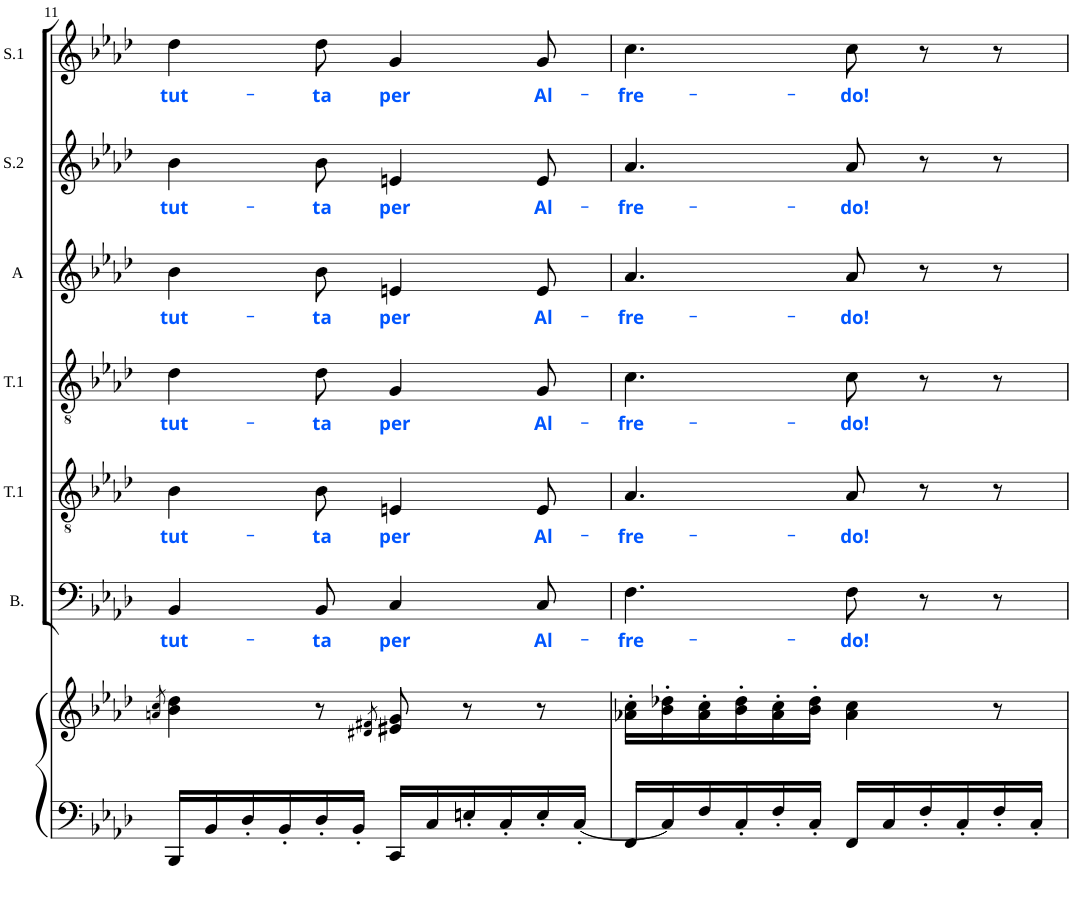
**kern	**kern	**kern	**text	**kern	**text	**kern	**text	**kern	**text	**kern	**text	**kern	**text
*part8	*part7	*part6	*part6	*part5	*part5	*part4	*part4	*part3	*part3	*part2	*part2	*part1	*part1
*staff8	*staff7	*staff6	*staff6	*staff5	*staff5	*staff4	*staff4	*staff3	*staff3	*staff2	*staff2	*staff1	*staff1
*	*	*I"Bass	*	*I"Tenor 2	*	*I"Tenor 1	*	*I"Alto	*	*I"Soprano 2	*	*I"Soprano 1	*
*	*	*I'B.	*	*I'T.1	*	*I'T.1	*	*I'A	*	*I'S.2	*	*I'S.1	*
!!LO:PB:g=z
*clefF4	*clefG2	*clefF4	*	*clefGv2	*	*clefGv2	*	*clefG2	*	*clefG2	*	*clefG2	*
*k[b-e-a-d-]	*k[b-e-a-d-]	*k[b-e-a-d-]	*	*k[b-e-a-d-]	*	*k[b-e-a-d-]	*	*k[b-e-a-d-]	*	*k[b-e-a-d-]	*	*k[b-e-a-d-]	*
*A-:	*A-:	*A-:	*	*A-:	*	*A-:	*	*A-:	*	*A-:	*	*A-:	*
*M6/8	*M6/8	*M6/8	*	*M6/8	*	*M6/8	*	*M6/8	*	*M6/8	*	*M6/8	*
=11	=11	=11	=11	=11	=11	=11	=11	=11	=11	=11	=11	=11	=11
.	8qan/ 8qcc/	.	.	.	.	.	.	.	.	.	.	.	.
!	!	!	!LO:LY:b:color=#0055FF	!	!LO:LY:b:color=#0055FF	!	!LO:LY:b:color=#0055FF	!	!LO:LY:b:color=#0055FF	!	!LO:LY:b:color=#0055FF	!	!LO:LY:b:color=#0055FF
16BBB-/LL	4b-\ 4dd-\	4BB-/	tut-	4B-\	tut-	4d-\	tut-	4b-\	tut-	4b-\	tut-	4dd-\	tut-
16BB-/	.	.	.	.	.	.	.	.	.	.	.	.	.
16D-'/	.	.	.	.	.	.	.	.	.	.	.	.	.
16BB-'/	.	.	.	.	.	.	.	.	.	.	.	.	.
!	!	!	!LO:LY:b:color=#0055FF	!	!LO:LY:b:color=#0055FF	!	!LO:LY:b:color=#0055FF	!	!LO:LY:b:color=#0055FF	!	!LO:LY:b:color=#0055FF	!	!LO:LY:b:color=#0055FF
16D-'/	8r	8BB-/	-ta	8B-\	-ta	8d-\	-ta	8b-\	-ta	8b-\	-ta	8dd-\	-ta
16BB-'/JJ	.	.	.	.	.	.	.	.	.	.	.	.	.
.	8qd#X/ 8qf#X/	.	.	.	.	.	.	.	.	.	.	.	.
!	!	!	!LO:LY:b:color=#0055FF	!	!LO:LY:b:color=#0055FF	!	!LO:LY:b:color=#0055FF	!	!LO:LY:b:color=#0055FF	!	!LO:LY:b:color=#0055FF	!	!LO:LY:b:color=#0055FF
16CC/LL	8e#X/ 8g/	4C/	per	4En/	per	4G/	per	4en/	per	4en/	per	4g/	per
16C/	.	.	.	.	.	.	.	.	.	.	.	.	.
16En'/	8r	.	.	.	.	.	.	.	.	.	.	.	.
16C'/	.	.	.	.	.	.	.	.	.	.	.	.	.
!	!	!	!LO:LY:b:color=#0055FF	!	!LO:LY:b:color=#0055FF	!	!LO:LY:b:color=#0055FF	!	!LO:LY:b:color=#0055FF	!	!LO:LY:b:color=#0055FF	!	!LO:LY:b:color=#0055FF
16E'/	8r	8C/	Al-	8E/	Al-	8G/	Al-	8e/	Al-	8e/	Al-	8g/	Al-
[16C'/JJ	.	.	.	.	.	.	.	.	.	.	.	.	.
=12	=12	=12	=12	=12	=12	=12	=12	=12	=12	=12	=12	=12	=12
!	!	!	!LO:LY:b:color=#0055FF	!	!LO:LY:b:color=#0055FF	!	!LO:LY:b:color=#0055FF	!	!LO:LY:b:color=#0055FF	!	!LO:LY:b:color=#0055FF	!	!LO:LY:b:color=#0055FF
16FF/LL	16a-X\' 16cc\'LL	4.F\	-fre-	4.A-/	-fre-	4.c\	-fre-	4.a-/	-fre-	4.a-/	-fre-	4.cc\	-fre-
16C/]	16b-\' 16dd-X\'	.	.	.	.	.	.	.	.	.	.	.	.
16F/	16a-\' 16cc\'	.	.	.	.	.	.	.	.	.	.	.	.
16C'/	16b-\' 16dd-\'	.	.	.	.	.	.	.	.	.	.	.	.
16F'/	16a-\' 16cc\'	.	.	.	.	.	.	.	.	.	.	.	.
16C'/JJ	16b-\' 16dd-\'JJ	.	.	.	.	.	.	.	.	.	.	.	.
!	!	!	!LO:LY:b:color=#0055FF	!	!LO:LY:b:color=#0055FF	!	!LO:LY:b:color=#0055FF	!	!LO:LY:b:color=#0055FF	!	!LO:LY:b:color=#0055FF	!	!LO:LY:b:color=#0055FF
16FF/LL	4a-\ 4cc\	8F\	-do!	8A-/	-do!	8c\	-do!	8a-/	-do!	8a-/	-do!	8cc\	-do!
16C/	.	.	.	.	.	.	.	.	.	.	.	.	.
16F'/	.	8r	.	8r	.	8r	.	8r	.	8r	.	8r	.
16C'/	.	.	.	.	.	.	.	.	.	.	.	.	.
16F'/	8r	8r	.	8r	.	8r	.	8r	.	8r	.	8r	.
16C'/JJ	.	.	.	.	.	.	.	.	.	.	.	.	.
=	=	=	=	=	=	=	=	=	=	=	=	=	=
*-	*-	*-	*-	*-	*-	*-	*-	*-	*-	*-	*-	*-	*-
